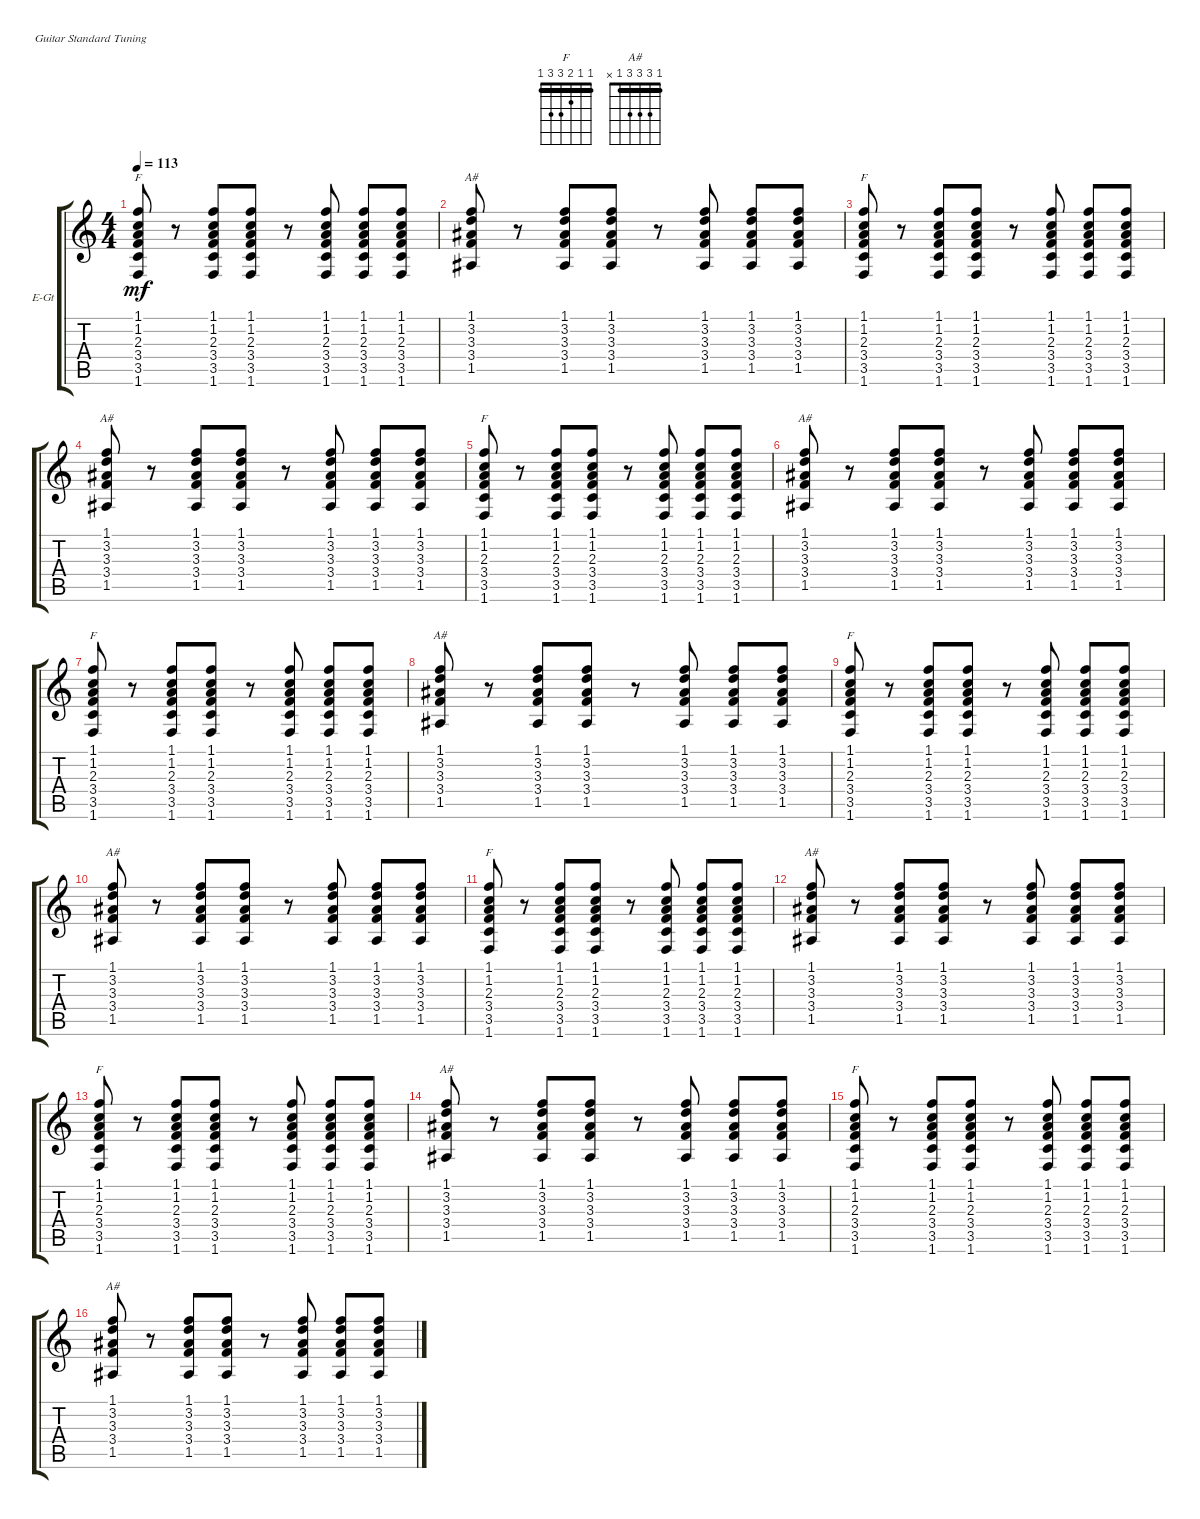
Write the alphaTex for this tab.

\defaultSystemsLayout 4
\bracketExtendMode groupsimilarinstruments
\firstSystemTrackNameOrientation horizontal
\otherSystemsTrackNameOrientation horizontal
\track ("Rythm" "E-Gt") {instrument electricguitarclean}
\staff {score tabs}
\tuning (E4 B3 G3 D3 A2 E2)
\chord ("F" 1 1 2 3 3 1) {barre (1 1)}
\chord ("A#" 1 3 3 3 1 x) {barre 1}
\ts (4 4)
\tempo 113
\clef g2
\scale
0.333333
\ks c
(1.6 3.5 3.4 2.3 1.2 1.1).8{ch "F" dy mf} r.8 (1.6 3.5 3.4 2.3 1.2 1.1).8 (1.6 3.5 3.4 2.3 1.2 1.1).8 r.8 (1.6 3.5 3.4 2.3 1.2 1.1).8 (1.6 3.5 3.4 2.3 1.2 1.1).8 (1.6 3.5 3.4 2.3 1.2 1.1).8 |
\scale
0.333333 (1.5 3.4 3.3 3.2 1.1).8{ch "A#"} r.8 (1.5 3.4 3.3 3.2 1.1).8 (1.5 3.4 3.3 3.2 1.1).8 r.8 (1.5 3.4 3.3 3.2 1.1).8 (1.5 3.4 3.3 3.2 1.1).8 (1.5 3.4 3.3 3.2 1.1).8 |
\scale
0.333333 (1.6 3.5 3.4 2.3 1.2 1.1).8{ch "F"} r.8 (1.6 3.5 3.4 2.3 1.2 1.1).8 (1.6 3.5 3.4 2.3 1.2 1.1).8 r.8 (1.6 3.5 3.4 2.3 1.2 1.1).8 (1.6 3.5 3.4 2.3 1.2 1.1).8 (1.6 3.5 3.4 2.3 1.2 1.1).8 |
\scale
0.333333 (1.5 3.4 3.3 3.2 1.1).8{ch "A#"} r.8 (1.5 3.4 3.3 3.2 1.1).8 (1.5 3.4 3.3 3.2 1.1).8 r.8 (1.5 3.4 3.3 3.2 1.1).8 (1.5 3.4 3.3 3.2 1.1).8 (1.5 3.4 3.3 3.2 1.1).8 |
\scale
0.333333 (1.6 3.5 3.4 2.3 1.2 1.1).8{ch "F"} r.8 (1.6 3.5 3.4 2.3 1.2 1.1).8 (1.6 3.5 3.4 2.3 1.2 1.1).8 r.8 (1.6 3.5 3.4 2.3 1.2 1.1).8 (1.6 3.5 3.4 2.3 1.2 1.1).8 (1.6 3.5 3.4 2.3 1.2 1.1).8 |
\scale
0.333333 (1.5 3.4 3.3 3.2 1.1).8{ch "A#"} r.8 (1.5 3.4 3.3 3.2 1.1).8 (1.5 3.4 3.3 3.2 1.1).8 r.8 (1.5 3.4 3.3 3.2 1.1).8 (1.5 3.4 3.3 3.2 1.1).8 (1.5 3.4 3.3 3.2 1.1).8 |
\scale
0.333333 (1.6 3.5 3.4 2.3 1.2 1.1).8{ch "F"} r.8 (1.6 3.5 3.4 2.3 1.2 1.1).8 (1.6 3.5 3.4 2.3 1.2 1.1).8 r.8 (1.6 3.5 3.4 2.3 1.2 1.1).8 (1.6 3.5 3.4 2.3 1.2 1.1).8 (1.6 3.5 3.4 2.3 1.2 1.1).8 |
\scale
0.333333 (1.5 3.4 3.3 3.2 1.1).8{ch "A#"} r.8 (1.5 3.4 3.3 3.2 1.1).8 (1.5 3.4 3.3 3.2 1.1).8 r.8 (1.5 3.4 3.3 3.2 1.1).8 (1.5 3.4 3.3 3.2 1.1).8 (1.5 3.4 3.3 3.2 1.1).8 |
\scale
0.333333 (1.6 3.5 3.4 2.3 1.2 1.1).8{ch "F"} r.8 (1.6 3.5 3.4 2.3 1.2 1.1).8 (1.6 3.5 3.4 2.3 1.2 1.1).8 r.8 (1.6 3.5 3.4 2.3 1.2 1.1).8 (1.6 3.5 3.4 2.3 1.2 1.1).8 (1.6 3.5 3.4 2.3 1.2 1.1).8 |
\scale
0.333333 (1.5 3.4 3.3 3.2 1.1).8{ch "A#"} r.8 (1.5 3.4 3.3 3.2 1.1).8 (1.5 3.4 3.3 3.2 1.1).8 r.8 (1.5 3.4 3.3 3.2 1.1).8 (1.5 3.4 3.3 3.2 1.1).8 (1.5 3.4 3.3 3.2 1.1).8 |
\scale
0.333333 (1.6 3.5 3.4 2.3 1.2 1.1).8{ch "F"} r.8 (1.6 3.5 3.4 2.3 1.2 1.1).8 (1.6 3.5 3.4 2.3 1.2 1.1).8 r.8 (1.6 3.5 3.4 2.3 1.2 1.1).8 (1.6 3.5 3.4 2.3 1.2 1.1).8 (1.6 3.5 3.4 2.3 1.2 1.1).8 |
\scale
0.333333 (1.5 3.4 3.3 3.2 1.1).8{ch "A#"} r.8 (1.5 3.4 3.3 3.2 1.1).8 (1.5 3.4 3.3 3.2 1.1).8 r.8 (1.5 3.4 3.3 3.2 1.1).8 (1.5 3.4 3.3 3.2 1.1).8 (1.5 3.4 3.3 3.2 1.1).8 |
\scale
0.333333 (1.6 3.5 3.4 2.3 1.2 1.1).8{ch "F"} r.8 (1.6 3.5 3.4 2.3 1.2 1.1).8 (1.6 3.5 3.4 2.3 1.2 1.1).8 r.8 (1.6 3.5 3.4 2.3 1.2 1.1).8 (1.6 3.5 3.4 2.3 1.2 1.1).8 (1.6 3.5 3.4 2.3 1.2 1.1).8 |
\scale
0.333333 (1.5 3.4 3.3 3.2 1.1).8{ch "A#"} r.8 (1.5 3.4 3.3 3.2 1.1).8 (1.5 3.4 3.3 3.2 1.1).8 r.8 (1.5 3.4 3.3 3.2 1.1).8 (1.5 3.4 3.3 3.2 1.1).8 (1.5 3.4 3.3 3.2 1.1).8 |
\scale
0.333333 (1.6 3.5 3.4 2.3 1.2 1.1).8{ch "F"} r.8 (1.6 3.5 3.4 2.3 1.2 1.1).8 (1.6 3.5 3.4 2.3 1.2 1.1).8 r.8 (1.6 3.5 3.4 2.3 1.2 1.1).8 (1.6 3.5 3.4 2.3 1.2 1.1).8 (1.6 3.5 3.4 2.3 1.2 1.1).8 |
\scale
0.333333 (1.5 3.4 3.3 3.2 1.1).8{ch "A#"} r.8 (1.5 3.4 3.3 3.2 1.1).8 (1.5 3.4 3.3 3.2 1.1).8 r.8 (1.5 3.4 3.3 3.2 1.1).8 (1.5 3.4 3.3 3.2 1.1).8 (1.5 3.4 3.3 3.2 1.1).8
